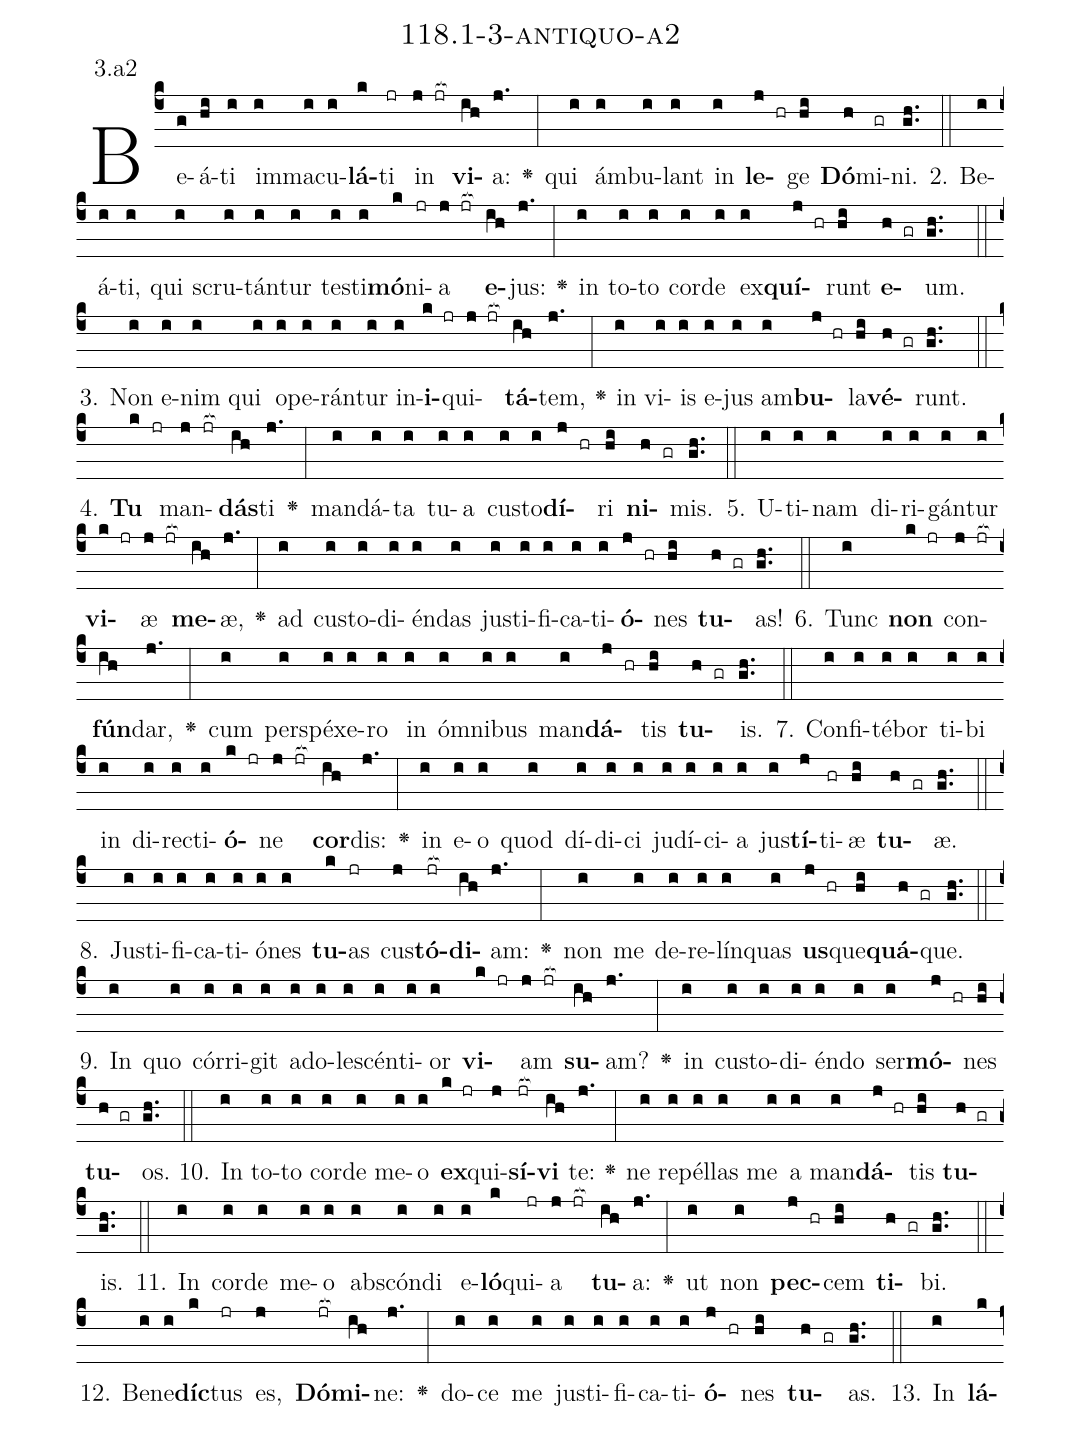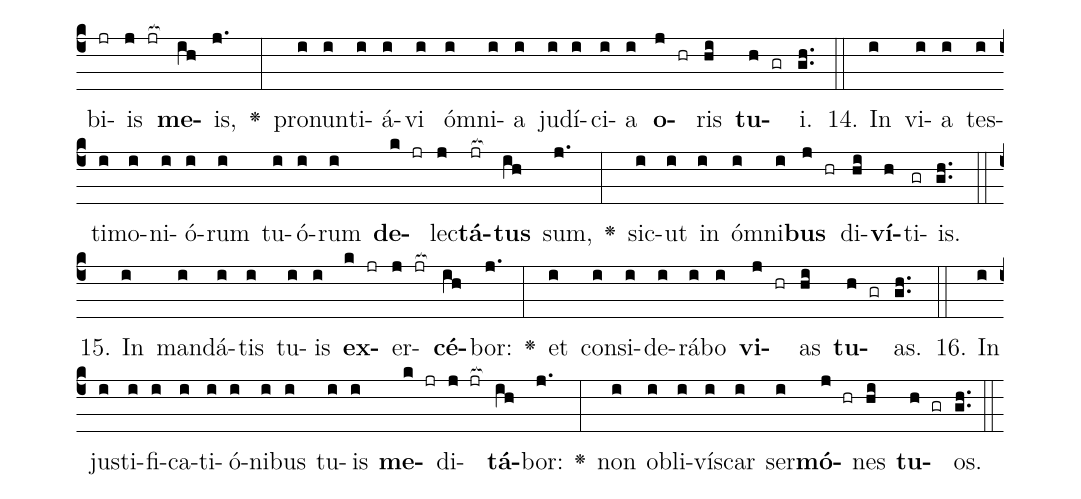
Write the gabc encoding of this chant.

name: 118.1-3-antiquo-a2;
annotation: 3.a2;
%%
(c4)Be(g)á(hi)ti(i) im(i)ma(i)cu(i)<b>lá</b>(k)ti(jr) in(j jr[ocb:1{]) <b>vi</b>(ih[ocb:0}])a:(j.) <v>\greheightstar</v>(:) qui(i) ám(i)bu(i)lant(i) in(i) <b>le</b>(j hr)ge(hi) <b>Dó</b>(h)mi(gr)ni.(gh..) (::)
2. Be(i)á(i)ti,(i) qui(i) scru(i)tán(i)tur(i) tes(i)ti(i)<b>mó</b>(k)ni(jr)a(j jr[ocb:1{]) <b>e</b>(ih[ocb:0}])jus:(j.) <v>\greheightstar</v>(:) in(i) to(i)to(i) cor(i)de(i) ex(i)<b>quí</b>(j hr)runt(hi) <b>e</b>(h gr)um.(gh..) (::)
3. Non(i) e(i)nim(i) qui(i) o(i)pe(i)rán(i)tur(i) in(i)<b>i</b>(k jr)qui(j jr[ocb:1{])<b>tá</b>(ih[ocb:0}])tem,(j.) <v>\greheightstar</v>(:) in(i) vi(i)is(i) e(i)jus(i) am(i)<b>bu</b>(j hr)la(hi)<b>vé</b>(h gr)runt.(gh..) (::)
4. <b>Tu</b>(k jr) man(j jr[ocb:1{])<b>dás</b>(ih[ocb:0}])ti(j.) <v>\greheightstar</v>(:) man(i)dá(i)ta(i) tu(i)a(i) cus(i)to(i)<b>dí</b>(j hr)ri(hi) <b>ni</b>(h gr)mis.(gh..) (::)
5. U(i)ti(i)nam(i) di(i)ri(i)gán(i)tur(i) <b>vi</b>(k jr)æ(j jr[ocb:1{]) <b>me</b>(ih[ocb:0}])æ,(j.) <v>\greheightstar</v>(:) ad(i) cus(i)to(i)di(i)én(i)das(i) jus(i)ti(i)fi(i)ca(i)ti(i)<b>ó</b>(j hr)nes(hi) <b>tu</b>(h gr)as!(gh..) (::)
6. Tunc(i) <b>non</b>(k jr) con(j jr[ocb:1{])<b>fún</b>(ih[ocb:0}])dar,(j.) <v>\greheightstar</v>(:) cum(i) per(i)spé(i)xe(i)ro(i) in(i) óm(i)ni(i)bus(i) man(i)<b>dá</b>(j hr)tis(hi) <b>tu</b>(h gr)is.(gh..) (::)
7. Con(i)fi(i)té(i)bor(i) ti(i)bi(i) in(i) di(i)rec(i)ti(i)<b>ó</b>(k jr)ne(j jr[ocb:1{]) <b>cor</b>(ih[ocb:0}])dis:(j.) <v>\greheightstar</v>(:) in(i) e(i)o(i) quod(i) dí(i)di(i)ci(i) ju(i)dí(i)ci(i)a(i) jus(i)<b>tí</b>(j)ti(hr)æ(hi) <b>tu</b>(h gr)æ.(gh..) (::)
8. Jus(i)ti(i)fi(i)ca(i)ti(i)ó(i)nes(i) <b>tu</b>(k)as(jr) cus(j)<b>tó</b>(jr[ocb:1{])<b>di</b>(ih[ocb:0}])am:(j.) <v>\greheightstar</v>(:) non(i) me(i) de(i)re(i)lín(i)quas(i) <b>us</b>(j hr)que(hi)<b>quá</b>(h gr)que.(gh..) (::)
9. In(i) quo(i) cór(i)ri(i)git(i) ad(i)o(i)le(i)scén(i)ti(i)or(i) <b>vi</b>(k jr)am(j jr[ocb:1{]) <b>su</b>(ih[ocb:0}])am?(j.) <v>\greheightstar</v>(:) in(i) cus(i)to(i)di(i)én(i)do(i) ser(i)<b>mó</b>(j hr)nes(hi) <b>tu</b>(h gr)os.(gh..) (::)
10. In(i) to(i)to(i) cor(i)de(i) me(i)o(i) <b>ex</b>(k jr)qui(j)<b>sí</b>(jr[ocb:1{])<b>vi</b>(ih[ocb:0}]) te:(j.) <v>\greheightstar</v>(:) ne(i) re(i)pél(i)las(i) me(i) a(i) man(i)<b>dá</b>(j hr)tis(hi) <b>tu</b>(h gr)is.(gh..) (::)
11. In(i) cor(i)de(i) me(i)o(i) abs(i)cón(i)di(i) e(i)<b>ló</b>(k)qui(jr)a(j jr[ocb:1{]) <b>tu</b>(ih[ocb:0}])a:(j.) <v>\greheightstar</v>(:) ut(i) non(i) <b>pec</b>(j hr)cem(hi) <b>ti</b>(h gr)bi.(gh..) (::)
12. Be(i)ne(i)<b>díc</b>(k)tus(jr) es,(j) <b>Dó</b>(jr[ocb:1{])<b>mi</b>(ih[ocb:0}])ne:(j.) <v>\greheightstar</v>(:) do(i)ce(i) me(i) jus(i)ti(i)fi(i)ca(i)ti(i)<b>ó</b>(j hr)nes(hi) <b>tu</b>(h gr)as.(gh..) (::)
13. In(i) <b>lá</b>(k)bi(jr)is(j jr[ocb:1{]) <b>me</b>(ih[ocb:0}])is,(j.) <v>\greheightstar</v>(:) pro(i)nun(i)ti(i)á(i)vi(i) óm(i)ni(i)a(i) ju(i)dí(i)ci(i)a(i) <b>o</b>(j hr)ris(hi) <b>tu</b>(h gr)i.(gh..) (::)
14. In(i) vi(i)a(i) tes(i)ti(i)mo(i)ni(i)ó(i)rum(i) tu(i)ó(i)rum(i) <b>de</b>(k jr)lec(j)<b>tá</b>(jr[ocb:1{])<b>tus</b>(ih[ocb:0}]) sum,(j.) <v>\greheightstar</v>(:) sic(i)ut(i) in(i) óm(i)ni(i)<b>bus</b>(j hr) di(hi)<b>ví</b>(h)ti(gr)is.(gh..) (::)
15. In(i) man(i)dá(i)tis(i) tu(i)is(i) <b>ex</b>(k jr)er(j jr[ocb:1{])<b>cé</b>(ih[ocb:0}])bor:(j.) <v>\greheightstar</v>(:) et(i) con(i)si(i)de(i)rá(i)bo(i) <b>vi</b>(j hr)as(hi) <b>tu</b>(h gr)as.(gh..) (::)
16. In(i) jus(i)ti(i)fi(i)ca(i)ti(i)ó(i)ni(i)bus(i) tu(i)is(i) <b>me</b>(k jr)di(j jr[ocb:1{])<b>tá</b>(ih[ocb:0}])bor:(j.) <v>\greheightstar</v>(:) non(i) ob(i)li(i)vís(i)car(i) ser(i)<b>mó</b>(j hr)nes(hi) <b>tu</b>(h gr)os.(gh..) (::)
